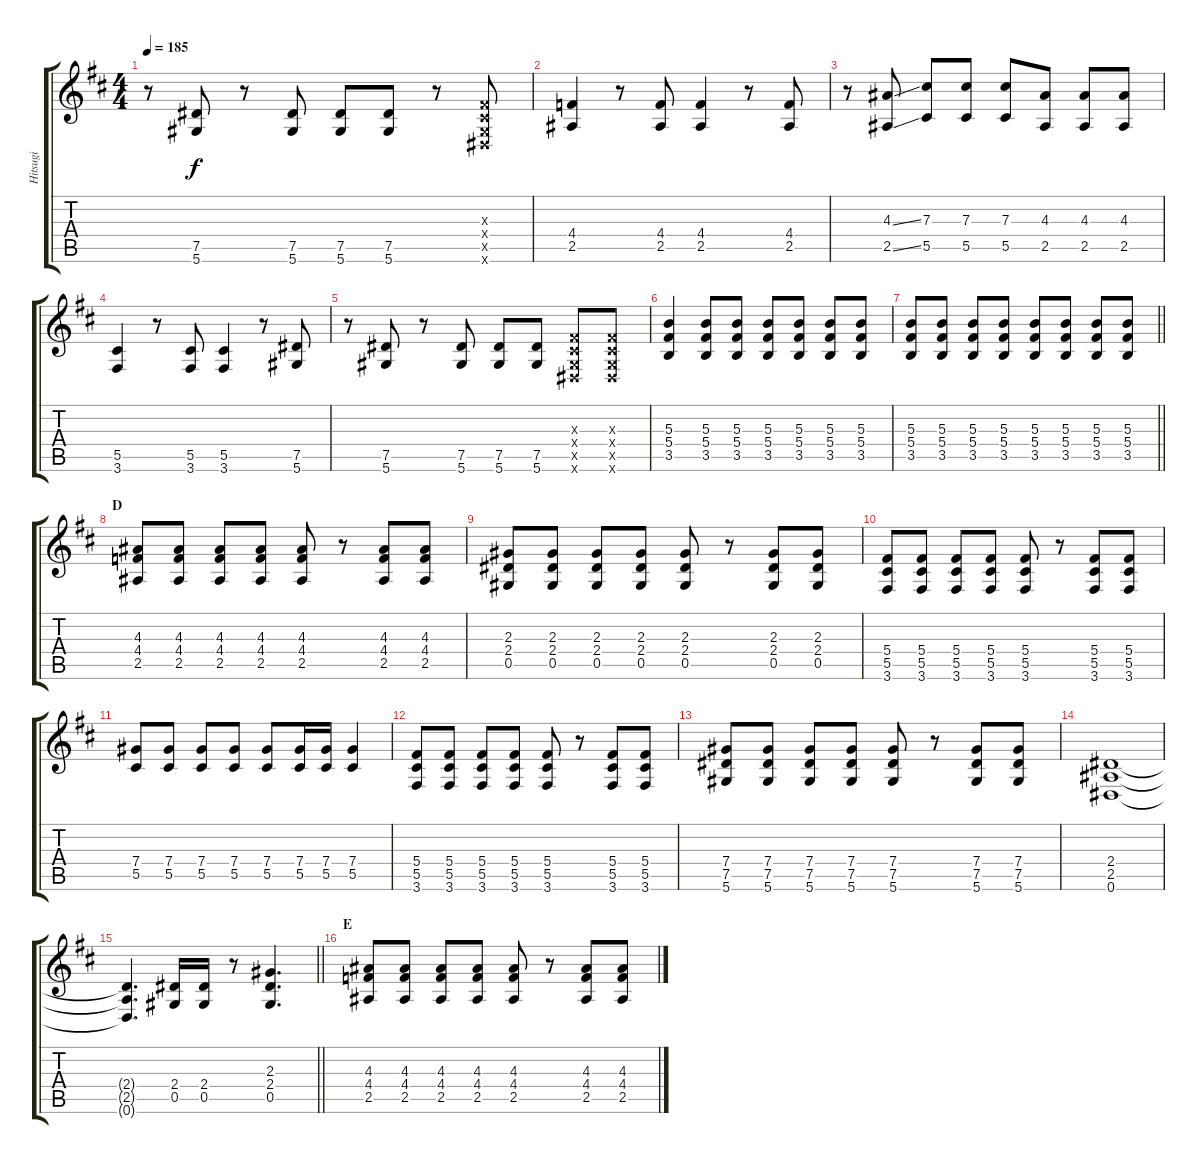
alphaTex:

\track ("Hitsugi" "Hitsugi") {instrument overdrivenguitar}
\staff {score tabs}
\tuning (Eb4 Bb3 Gb3 Db3 Ab2 Eb2) {hide}
\ts (4 4)
\tempo 185
\clef g2
\ks d
r.8{dy f} (7.5 5.6).8 r.8 (7.5 5.6).8 (7.5 5.6).8 (7.5 5.6).8 r.8 (0.3{x} 0.4{x} 0.5{x} 0.6{x}).8 |
(4.4 2.5).4 r.8 (4.4 2.5).8 (4.4 2.5).4 r.8 (4.4 2.5).8 |
r.8 (4.3{ss} 2.5{ss}).8 (7.3 5.5).8 (7.3 5.5).8 (7.3 5.5).8 (4.3 2.5).8 (4.3 2.5).8 (4.3 2.5).8 |
(5.5 3.6).4 r.8 (5.5 3.6).8 (5.5 3.6).4 r.8 (7.5 5.6).8 |
r.8 (7.5 5.6).8 r.8 (7.5 5.6).8 (7.5 5.6).8 (7.5 5.6).8 (0.3{x} 0.4{x} 0.5{x} 0.6{x}).8 (0.3{x} 0.4{x} 0.5{x} 0.6{x}).8 |
(5.3 5.4 3.5).4 (5.3 5.4 3.5).8 (5.3 5.4 3.5).8 (5.3 5.4 3.5).8 (5.3 5.4 3.5).8 (5.3 5.4 3.5).8 (5.3 5.4 3.5).8 |
\barLineRight lightlight
(5.3 5.4 3.5).8 (5.3 5.4 3.5).8 (5.3 5.4 3.5).8 (5.3 5.4 3.5).8 (5.3 5.4 3.5).8 (5.3 5.4 3.5).8 (5.3 5.4 3.5).8 (5.3 5.4 3.5).8 |
\section ("" "D")
(4.3 4.4 2.5).8 (4.3 4.4 2.5).8 (4.3 4.4 2.5).8 (4.3 4.4 2.5).8 (4.3 4.4 2.5).8 r.8 (4.3 4.4 2.5).8 (4.3 4.4 2.5).8 |
(2.3 2.4 0.5).8 (2.3 2.4 0.5).8 (2.3 2.4 0.5).8 (2.3 2.4 0.5).8 (2.3 2.4 0.5).8 r.8 (2.3 2.4 0.5).8 (2.3 2.4 0.5).8 |
(5.4 5.5 3.6).8 (5.4 5.5 3.6).8 (5.4 5.5 3.6).8 (5.4 5.5 3.6).8 (5.4 5.5 3.6).8 r.8 (5.4 5.5 3.6).8 (5.4 5.5 3.6).8 |
(7.4 5.5).8 (7.4 5.5).8 (7.4 5.5).8 (7.4 5.5).8 (7.4 5.5).8 (7.4 5.5).16 (7.4 5.5).16 (7.4 5.5).4 |
(5.4 5.5 3.6).8 (5.4 5.5 3.6).8 (5.4 5.5 3.6).8 (5.4 5.5 3.6).8 (5.4 5.5 3.6).8 r.8 (5.4 5.5 3.6).8 (5.4 5.5 3.6).8 |
(7.4 7.5 5.6).8 (7.4 7.5 5.6).8 (7.4 7.5 5.6).8 (7.4 7.5 5.6).8 (7.4 7.5 5.6).8 r.8 (7.4 7.5 5.6).8 (7.4 7.5 5.6).8 |
(2.4 2.5 0.6).1 |
\barLineRight lightlight
(2.4{t} 2.5{t} 0.6{t}).4{d} (2.4 0.5).16 (2.4 0.5).16 r.8 (2.3 2.4 0.5).4{d} |
\section ("" "E")
(4.3 4.4 2.5).8 (4.3 4.4 2.5).8 (4.3 4.4 2.5).8 (4.3 4.4 2.5).8 (4.3 4.4 2.5).8 r.8 (4.3 4.4 2.5).8 (4.3 4.4 2.5).8
